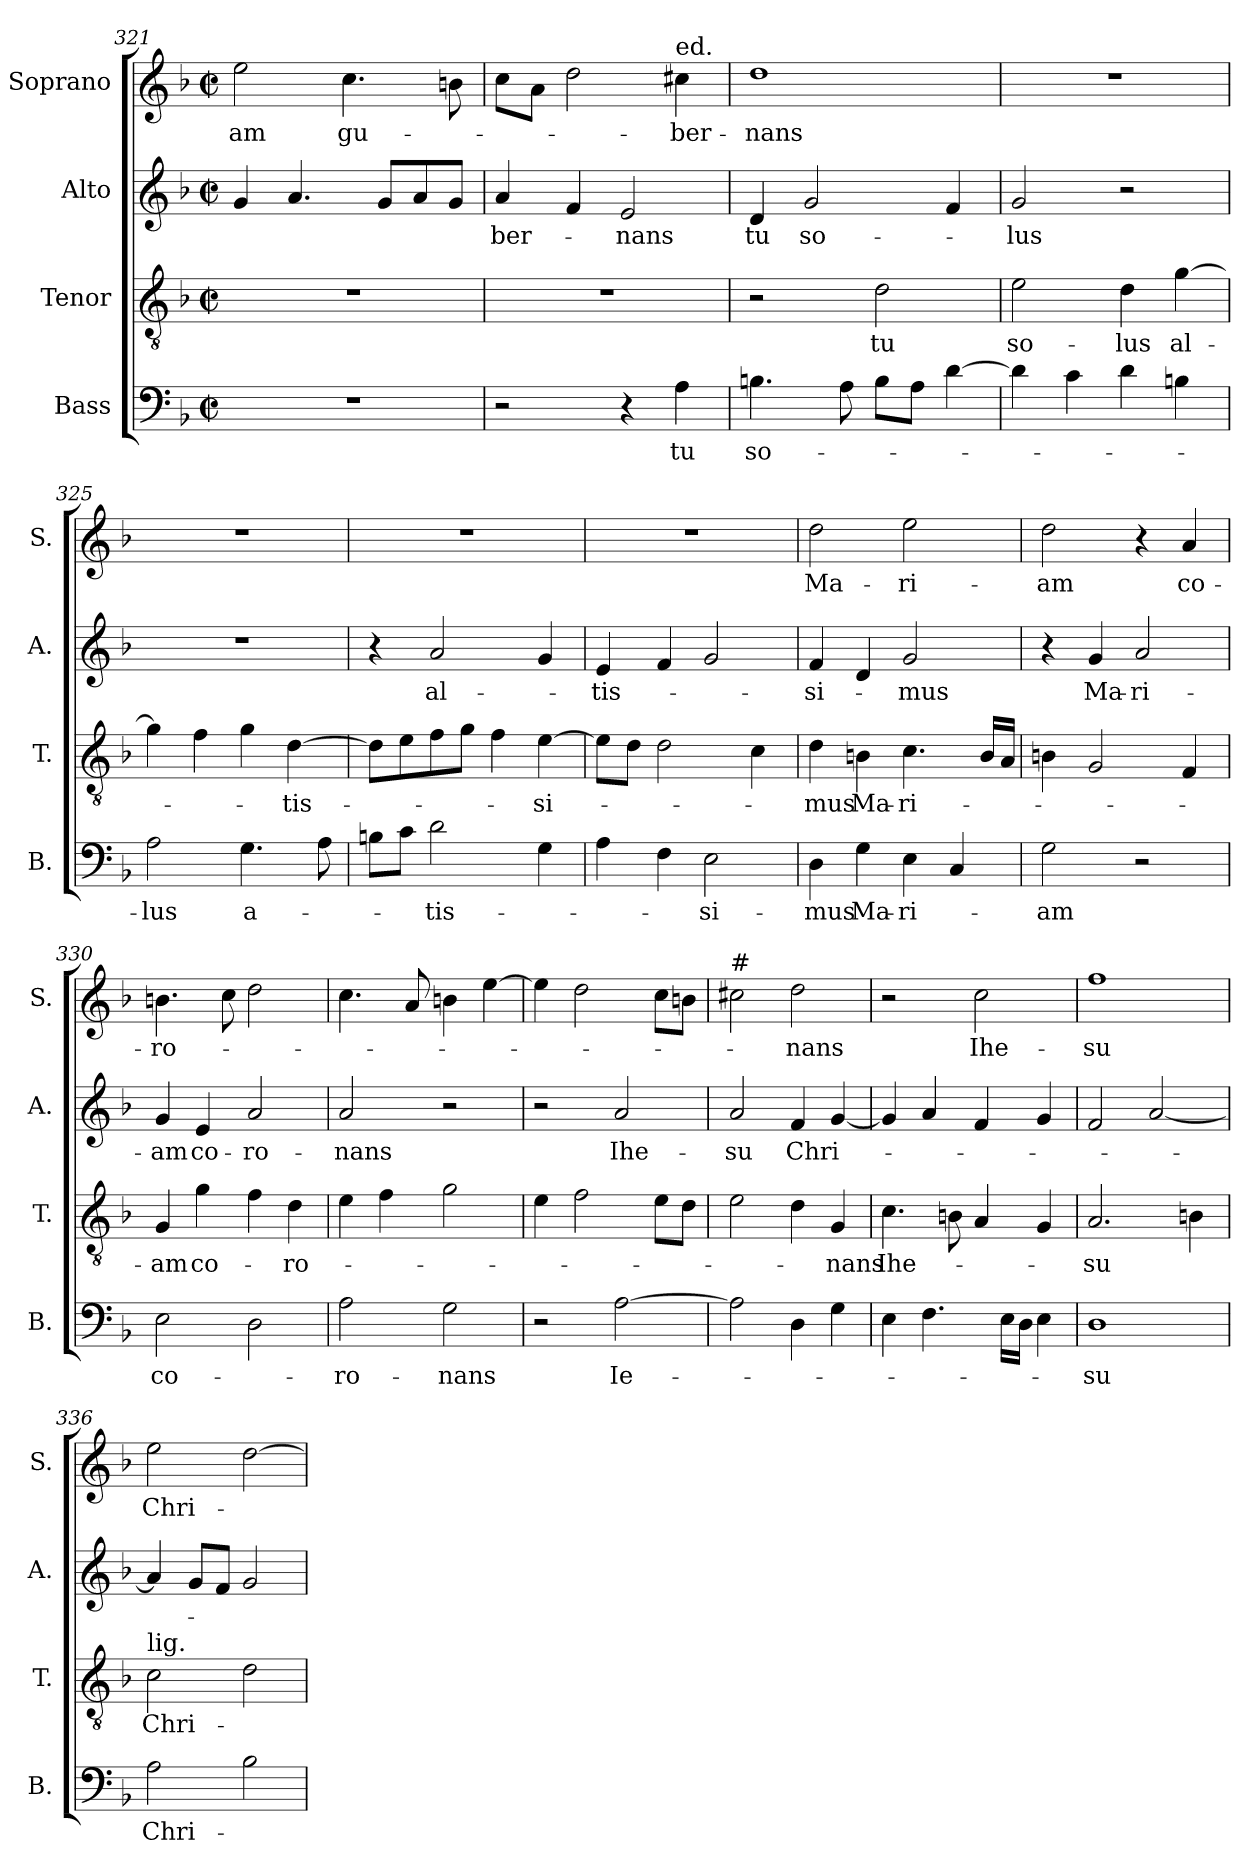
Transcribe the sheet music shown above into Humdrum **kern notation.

**kern	**text	**kern	**text	**kern	**text	**kern	**text
*part4	*part4	*part3	*part3	*part2	*part2	*part1	*part1
*staff4	*staff4	*staff3	*staff3	*staff2	*staff2	*staff1	*staff1
*I"Bass	*	*I"Tenor	*	*I"Alto	*	*I"Soprano	*
*I'B.	*	*I'T.	*	*I'A.	*	*I'S.	*
*clefF4	*	*clefGv2	*	*clefG2	*	*clefG2	*
*k[b-]	*	*k[b-]	*	*k[b-]	*	*k[b-]	*
*M2/2	*	*M2/2	*	*M2/2	*	*M2/2	*
*met(c|)	*	*met(c|)	*	*met(c|)	*	*met(c|)	*
=321	=321	=321	=321	=321	=321	=321	=321
!	!	!	!	!	!	!	!LO:LY:b
1r	.	1r	.	4g/	.	2ee\	-am
.	.	.	.	4.a/	.	.	.
!	!	!	!	!	!	!	!LO:LY:b
.	.	.	.	.	.	4.cc\	gu-
.	.	.	.	8g/L	.	.	.
.	.	.	.	8a/	.	.	.
.	.	.	.	8g/J	.	8bn\	.
=322	=322	=322	=322	=322	=322	=322	=322
!	!	!	!	!	!LO:LY:b	!	!
2r	.	1r	.	4a/	ber-	8cc\L	.
.	.	.	.	.	.	8a\J	.
.	.	.	.	4f/	.	2dd\	.
!	!	!	!	!	!LO:LY:b	!	!
4r	.	.	.	2e/	-nans	.	.
!	!	!	!	!	!	!LO:TX:a:t=ed.	!
!	!LO:LY:b	!	!	!	!	!	!LO:LY:b
4A\	tu	.	.	.	.	4cc#X\	ber-
=323	=323	=323	=323	=323	=323	=323	=323
!	!LO:LY:b	!	!	!	!LO:LY:b	!	!LO:LY:b
4.Bn\	so-	2r	.	4d/	tu	1dd	-nans
!	!	!	!	!	!LO:LY:b	!	!
.	.	.	.	2g/	so-	.	.
8A\	.	.	.	.	.	.	.
!	!	!	!LO:LY:b	!	!	!	!
8B\L	.	2d\	tu	.	.	.	.
8A\J	.	.	.	.	.	.	.
[4d\	.	.	.	4f/	.	.	.
=324	=324	=324	=324	=324	=324	=324	=324
!	!	!	!LO:LY:b	!	!LO:LY:b	!	!
4d\]	.	2e\	so-	2g/	-lus	1r	.
4c\	.	.	.	.	.	.	.
!	!	!	!LO:LY:b	!	!	!	!
4d\	.	4d\	-lus	2r	.	.	.
!	!	!	!LO:LY:b	!	!	!	!
4Bn\	.	[4g\	al-	.	.	.	.
=325	=325	=325	=325	=325	=325	=325	=325
!	!LO:LY:b	!	!	!	!	!	!
2A\	-lus	4g\]	.	1r	.	1r	.
.	.	4f\	.	.	.	.	.
!	!LO:LY:b	!	!	!	!	!	!
4.G\	a-	4g\	.	.	.	.	.
!	!	!	!LO:LY:b	!	!	!	!
.	.	[4d\	-tis-	.	.	.	.
8A\	.	.	.	.	.	.	.
=326	=326	=326	=326	=326	=326	=326	=326
8Bn\L	.	8d\L]	.	4r	.	1r	.
8c\J	.	8e\	.	.	.	.	.
!	!LO:LY:b	!	!	!	!LO:LY:b	!	!
2d\	tis-	8f\	.	2a/	al-	.	.
.	.	8g\J	.	.	.	.	.
.	.	4f\	.	.	.	.	.
!	!	!	!LO:LY:b	!	!	!	!
4G\	.	[4e\	-si-	4g/	.	.	.
=327	=327	=327	=327	=327	=327	=327	=327
!	!	!	!	!	!LO:LY:b	!	!
4A\	.	8e\L]	.	4e/	-tis-	1r	.
.	.	8d\J	.	.	.	.	.
4F\	.	2d\	.	4f/	.	.	.
!	!LO:LY:b	!	!	!	!	!	!
2E\	-si-	.	.	2g/	.	.	.
.	.	4c\	.	.	.	.	.
=328	=328	=328	=328	=328	=328	=328	=328
!	!LO:LY:b	!	!LO:LY:b	!	!LO:LY:b	!	!LO:LY:b
4D\	-mus	4d\	-mus	4f/	-si-	2dd\	Ma-
!	!LO:LY:b	!	!LO:LY:b	!	!	!	!
4G\	Ma-	4Bn\	Ma-	4d/	.	.	.
!	!LO:LY:b	!	!LO:LY:b	!	!LO:LY:b	!	!LO:LY:b
4E\	-ri-	4.c\	-ri-	2g/	-mus	2ee\	-ri-
4C/	.	.	.	.	.	.	.
.	.	16B/LL	.	.	.	.	.
.	.	16A/JJ	.	.	.	.	.
=329	=329	=329	=329	=329	=329	=329	=329
!	!LO:LY:b	!	!	!	!	!	!LO:LY:b
2G\	-am	4Bn\	.	4r	.	2dd\	-am
!	!	!	!	!	!LO:LY:b	!	!
.	.	2G/	.	4g/	Ma-	.	.
!	!	!	!	!	!LO:LY:b	!	!
2r	.	.	.	2a/	-ri-	4r	.
!	!	!	!	!	!	!	!LO:LY:b
.	.	4F/	.	.	.	4a/	co-
=330	=330	=330	=330	=330	=330	=330	=330
!	!LO:LY:b	!	!LO:LY:b	!	!LO:LY:b	!	!LO:LY:b
2E\	co-	4G/	am	4g/	-am	4.bn\	-ro-
!	!	!	!LO:LY:b	!	!LO:LY:b	!	!
.	.	4g\	co-	4e/	co-	.	.
.	.	.	.	.	.	8cc\	.
!	!	!	!	!	!LO:LY:b	!	!
2D\	.	4f\	.	2a/	-ro-	2dd\	.
!	!	!	!LO:LY:b	!	!	!	!
.	.	4d\	-ro-	.	.	.	.
=331	=331	=331	=331	=331	=331	=331	=331
!	!LO:LY:b	!	!	!	!LO:LY:b	!	!
2A\	-ro-	4e\	.	2a/	-nans	4.cc\	.
.	.	4f\	.	.	.	.	.
.	.	.	.	.	.	8a/	.
!	!LO:LY:b	!	!	!	!	!	!
2G\	-nans	2g\	.	2r	.	4bn\	.
.	.	.	.	.	.	[4ee\	.
=332	=332	=332	=332	=332	=332	=332	=332
2r	.	4e\	.	2r	.	4ee\]	.
.	.	2f\	.	.	.	2dd\	.
!	!LO:LY:b	!	!	!	!LO:LY:b	!	!
[2A\	Ie-	.	.	2a/	Ihe-	.	.
.	.	8e\L	.	.	.	8cc\L	.
.	.	8d\J	.	.	.	8bn\J	.
=333	=333	=333	=333	=333	=333	=333	=333
!	!	!	!	!	!	!LO:TX:a:t=#	!
!	!	!	!	!	!LO:LY:b	!	!
2A\]	.	2e\	.	2a/	-su	2cc#X\	.
!	!	!	!	!	!LO:LY:b	!	!LO:LY:b
4D\	.	4d\	.	4f/	Chri-	2dd\	-nans
!	!	!	!LO:LY:b	!	!	!	!
4G\	.	4G/	-nans	[4g/	.	.	.
=334	=334	=334	=334	=334	=334	=334	=334
!	!	!	!LO:LY:b	!	!	!	!
4E\	.	4.c\	Ihe-	4g/]	.	2r	.
4.F\	.	.	.	4a/	.	.	.
.	.	8Bn\	.	.	.	.	.
!	!	!	!	!	!	!	!LO:LY:b
.	.	4A/	.	4f/	.	2cc\	Ihe-
16E\LL	.	.	.	.	.	.	.
16D\JJ	.	.	.	.	.	.	.
4E\	.	4G/	.	4g/	.	.	.
=335	=335	=335	=335	=335	=335	=335	=335
!	!LO:LY:b	!	!LO:LY:b	!	!	!	!LO:LY:b
1D	-su	2.A/	-su	2f/	.	1ff	-su
.	.	.	.	[2a/	.	.	.
.	.	4Bn\	.	.	.	.	.
=336	=336	=336	=336	=336	=336	=336	=336
!	!	!LO:TX:a:t=lig.	!	!	!	!	!
!	!LO:LY:b	!	!LO:LY:b	!	!	!	!LO:LY:b
2A\	Chri-	2c\	Chri-	4a/]	.	2ee\	Chri-
.	.	.	.	8g/L	.	.	.
.	.	.	.	8f/J	.	.	.
2B-\	.	2d\	.	2g/	.	[2dd\	.
=	=	=	=	=	=	=	=
*-	*-	*-	*-	*-	*-	*-	*-
